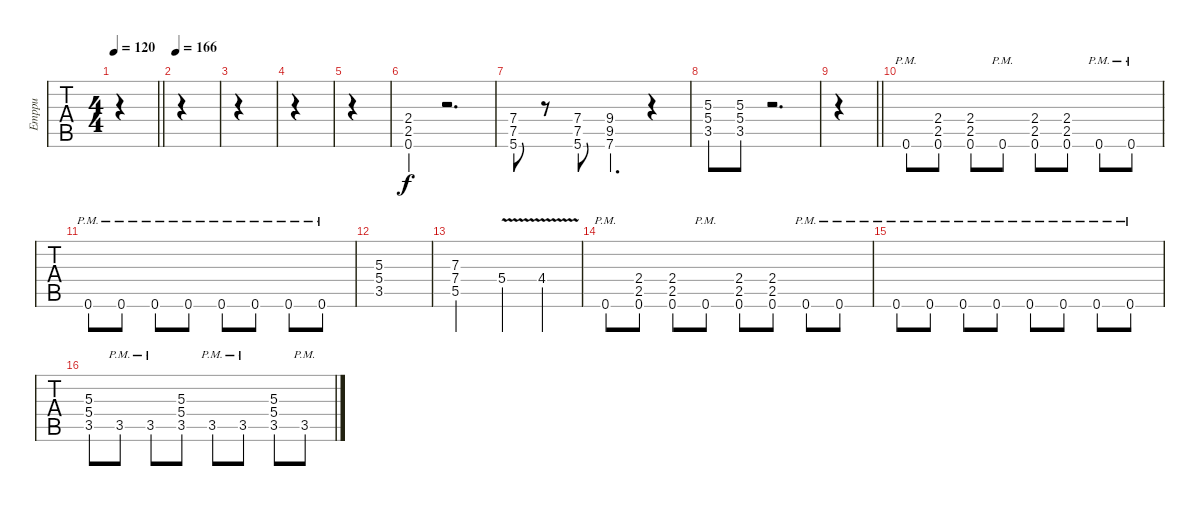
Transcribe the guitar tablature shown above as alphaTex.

\track ("Emppu" "Emppu") {instrument distortionguitar}
\staff {tabs}
\tuning (D4 A3 F3 C3 G2 D2) {hide}
\ts (4 4)
\tempo 120
\clef g2
\barLineRight lightlight
\ks f
|
\section ("" "")
\tempo 166
|
|
|
|
(2.4 2.5 0.6).4 r.2{d} |
(7.4 7.5 5.6).8 r.8 (7.4 7.5 5.6).8 (9.4 9.5 7.6).4{d} r.4 |
(5.3 5.4 3.5).8 (5.3 5.4 3.5).8 r.2{d} |
\barLineRight lightlight
|
\section ("" "")
0.6{pm}.8 (2.4 2.5 0.6).8 (2.4 2.5 0.6).8 0.6{pm}.8 (2.4 2.5 0.6).8 (2.4 2.5 0.6).8 0.6{pm}.8 0.6{pm}.8 |
0.6{pm}.8 0.6{pm}.8 0.6{pm}.8 0.6{pm}.8 0.6{pm}.8 0.6{pm}.8 0.6{pm}.8 0.6{pm}.8 |
(5.3 5.4 3.5).1 |
(7.3 7.4 5.5).2 5.4{v}.4 4.4{v}.4 |
0.6{pm}.8 (2.4 2.5 0.6).8 (2.4 2.5 0.6).8 0.6{pm}.8 (2.4 2.5 0.6).8 (2.4 2.5 0.6).8 0.6{pm}.8 0.6{pm}.8 |
0.6{pm}.8 0.6{pm}.8 0.6{pm}.8 0.6{pm}.8 0.6{pm}.8 0.6{pm}.8 0.6{pm}.8 0.6{pm}.8 |
(5.3 5.4 3.5).8 3.5{pm}.8 3.5{pm}.8 (5.3 5.4 3.5).8 3.5{pm}.8 3.5{pm}.8 (5.3 5.4 3.5).8 3.5{pm}.8
